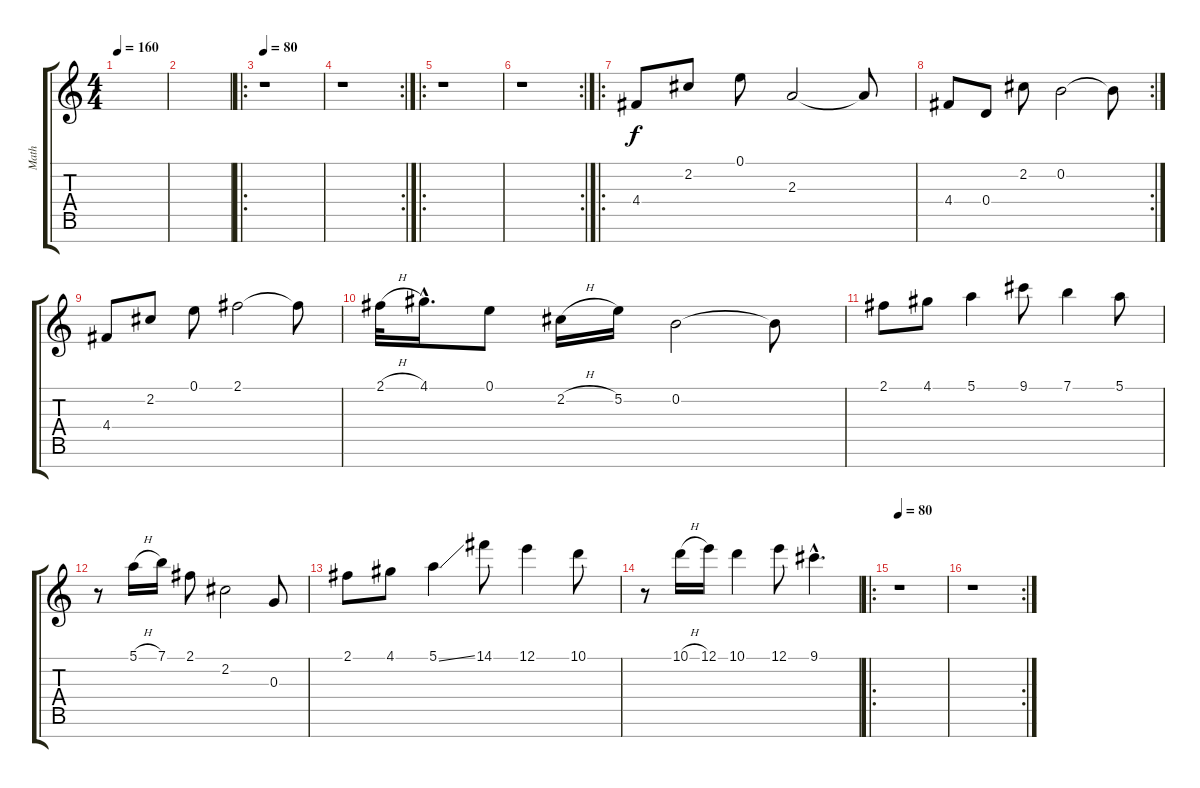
\track ("Math" "Math") {instrument distortionguitar}
\staff {score tabs}
\tuning (E4 B3 G3 D3 A2 E2 B1) {hide}
\ts (4 4)
\tempo 160
\tempo 80
\tempo 160
\clef g2
\ks c
|
|
\ro
\tempo 80
r.1 |
\rc 2
r.1 |
\ro
r.1 |
\rc 2
r.1 |
\ro
4.4.8 2.2.8 0.1.8 2.3.2 2.3{t}.8 |
\rc 2
4.4.8 0.4.8 2.2.8 0.2.2 0.2{t}.8 |
4.4.8 2.2.8 0.1.8 2.1.2 2.1{t}.8 |
2.1{h}.32 4.1{hac}.16{d} 0.1.8 2.2{h}.16 5.2.16 0.2.2 0.2{t}.8 |
2.1.8 4.1.8 5.1.4 9.1.8 7.1.4 5.1.8 |
r.8 5.1{h}.16 7.1.16 2.1.8 2.2.2 0.3.8 |
2.1.8 4.1.8 5.1{ss}.4 14.1.8 12.1.4 10.1.8 |
r.8 10.1{h}.16 12.1.16 10.1.4 12.1.8 9.1{hac}.4{d} |
\ro
\tempo 80
r.1 |
\rc 2
r.1
